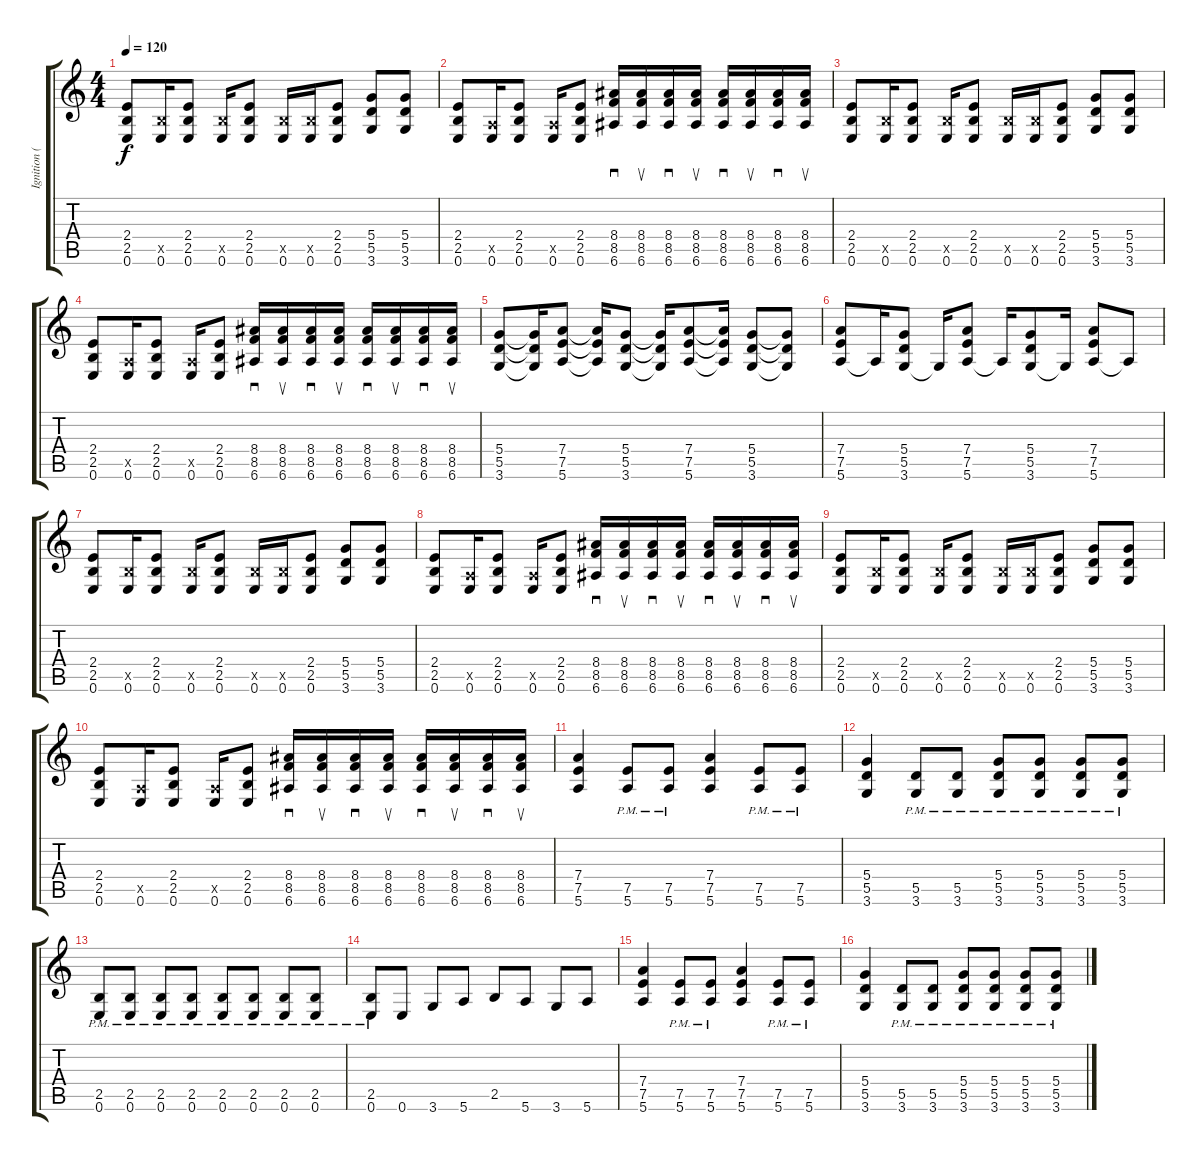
\track ("Ignition (main lead)" "Ignition (") {instrument distortionguitar}
\staff {score tabs}
\tuning (E4 B3 G3 D3 A2 E2) {hide}
\ts (4 4)
\tempo 120
\clef g2
\ks c
(2.4 2.5 0.6).8{dy f} (2.5{x} 0.6).16 (2.4 2.5 0.6).8 (2.5{x} 0.6).16 (2.4 2.5 0.6).8 (2.5{x} 0.6).16 (2.5{x} 0.6).16 (2.4 2.5 0.6).8 (5.4 5.5 3.6).8 (5.4 5.5 3.6).8 |
(2.4 2.5 0.6).8 (0.5{x} 0.6).16 (2.4 2.5 0.6).8 (0.5{x} 0.6).16 (2.4 2.5 0.6).8 (8.4 8.5 6.6).16{sd} (8.4 8.5 6.6).16{su} (8.4 8.5 6.6).16{sd} (8.4 8.5 6.6).16{su} (8.4 8.5 6.6).16{sd} (8.4 8.5 6.6).16{su} (8.4 8.5 6.6).16{sd} (8.4 8.5 6.6).16{su} |
(2.4 2.5 0.6).8 (2.5{x} 0.6).16 (2.4 2.5 0.6).8 (2.5{x} 0.6).16 (2.4 2.5 0.6).8 (2.5{x} 0.6).16 (2.5{x} 0.6).16 (2.4 2.5 0.6).8 (5.4 5.5 3.6).8 (5.4 5.5 3.6).8 |
(2.4 2.5 0.6).8 (0.5{x} 0.6).16 (2.4 2.5 0.6).8 (0.5{x} 0.6).16 (2.4 2.5 0.6).8 (8.4 8.5 6.6).16{sd} (8.4 8.5 6.6).16{su} (8.4 8.5 6.6).16{sd} (8.4 8.5 6.6).16{su} (8.4 8.5 6.6).16{sd} (8.4 8.5 6.6).16{su} (8.4 8.5 6.6).16{sd} (8.4 8.5 6.6).16{su} |
(5.4 5.5 3.6).8 (5.4{t} 5.5{t} 3.6{t}).16 (7.4 7.5 5.6).8 (7.4{t} 7.5{t} 5.6{t}).16 (5.4 5.5 3.6).8 (5.4{t} 5.5{t} 3.6{t}).16 (7.4 7.5 5.6).8 (7.4{t} 7.5{t} 5.6{t}).16 (5.4 5.5 3.6).8 (5.4{t} 5.5{t} 3.6{t}).8 |
(7.4 7.5 5.6).8 5.6{t}.16 (5.4 5.5 3.6).8 3.6{t}.16 (7.4 7.5 5.6).8 5.6{t}.16 (5.4 5.5 3.6).8 3.6{t}.16 (7.4 7.5 5.6).8 5.6{t}.8 |
(2.4 2.5 0.6).8 (2.5{x} 0.6).16 (2.4 2.5 0.6).8 (2.5{x} 0.6).16 (2.4 2.5 0.6).8 (2.5{x} 0.6).16 (2.5{x} 0.6).16 (2.4 2.5 0.6).8 (5.4 5.5 3.6).8 (5.4 5.5 3.6).8 |
(2.4 2.5 0.6).8 (0.5{x} 0.6).16 (2.4 2.5 0.6).8 (0.5{x} 0.6).16 (2.4 2.5 0.6).8 (8.4 8.5 6.6).16{sd} (8.4 8.5 6.6).16{su} (8.4 8.5 6.6).16{sd} (8.4 8.5 6.6).16{su} (8.4 8.5 6.6).16{sd} (8.4 8.5 6.6).16{su} (8.4 8.5 6.6).16{sd} (8.4 8.5 6.6).16{su} |
(2.4 2.5 0.6).8 (2.5{x} 0.6).16 (2.4 2.5 0.6).8 (2.5{x} 0.6).16 (2.4 2.5 0.6).8 (2.5{x} 0.6).16 (2.5{x} 0.6).16 (2.4 2.5 0.6).8 (5.4 5.5 3.6).8 (5.4 5.5 3.6).8 |
(2.4 2.5 0.6).8 (0.5{x} 0.6).16 (2.4 2.5 0.6).8 (0.5{x} 0.6).16 (2.4 2.5 0.6).8 (8.4 8.5 6.6).16{sd} (8.4 8.5 6.6).16{su} (8.4 8.5 6.6).16{sd} (8.4 8.5 6.6).16{su} (8.4 8.5 6.6).16{sd} (8.4 8.5 6.6).16{su} (8.4 8.5 6.6).16{sd} (8.4 8.5 6.6).16{su} |
(7.4 7.5 5.6).4 (7.5{pm} 5.6{pm}).8 (7.5{pm} 5.6{pm}).8 (7.4 7.5 5.6).4 (7.5{pm} 5.6{pm}).8 (7.5{pm} 5.6{pm}).8 |
(5.4 5.5 3.6).4 (5.5{pm} 3.6{pm}).8 (5.5{pm} 3.6{pm}).8 (5.4{pm} 5.5{pm} 3.6{pm}).8 (5.4{pm} 5.5{pm} 3.6{pm}).8 (5.4{pm} 5.5{pm} 3.6{pm}).8 (5.4{pm} 5.5 3.6{pm}).8 |
(2.5{pm} 0.6{pm}).8 (2.5{pm} 0.6{pm}).8 (2.5{pm} 0.6{pm}).8 (2.5{pm} 0.6{pm}).8 (2.5{pm} 0.6{pm}).8 (2.5{pm} 0.6{pm}).8 (2.5{pm} 0.6{pm}).8 (2.5{pm} 0.6{pm}).8 |
(2.5{pm} 0.6{pm}).8 0.6.8 3.6.8 5.6.8 2.5.8 5.6.8 3.6.8 5.6.8 |
(7.4 7.5 5.6).4 (7.5{pm} 5.6{pm}).8 (7.5{pm} 5.6{pm}).8 (7.4 7.5 5.6).4 (7.5{pm} 5.6{pm}).8 (7.5{pm} 5.6{pm}).8 |
(5.4 5.5 3.6).4 (5.5{pm} 3.6{pm}).8 (5.5{pm} 3.6{pm}).8 (5.4{pm} 5.5{pm} 3.6{pm}).8 (5.4{pm} 5.5{pm} 3.6{pm}).8 (5.4{pm} 5.5{pm} 3.6{pm}).8 (5.4{pm} 5.5 3.6{pm}).8
